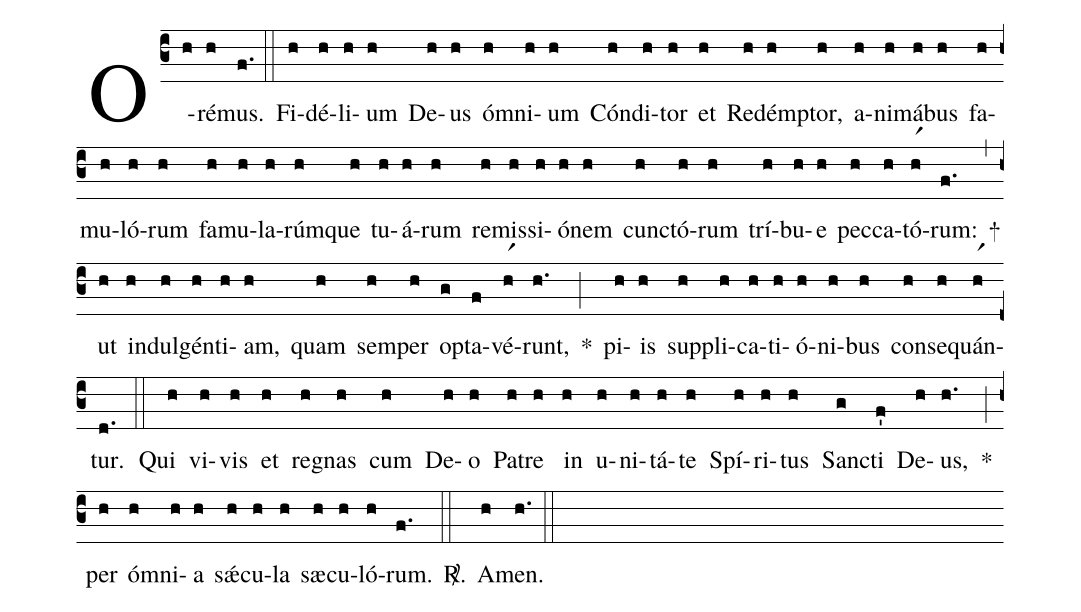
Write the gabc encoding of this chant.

%%
(c3)
O(h)ré(h)mus.(f.) (::)

Fi(h)dé(h)li(h)um(h) De(h)us(h) óm(h)ni(h)um(h) Cón(h)di(h)tor(h) et(h) Red(h)émp(h)tor,(h) a(h)ni(h)má(h)bus(h) fa(h)mu(h)ló(h)rum(h) fa(h)mu(h)la(h)rúm(h)que(h) tu(h)á(h)rum(h) re(h)mis(h)si(h)ó(h)nem(h) cunc(h)tó(h)rum(h) trí(h)bu(h)e(h) pec(h)ca(h)tó(hr1)rum:(f.) +(,)
ut(h) in(h)dul(h)gén(h)ti(h)am,(h) quam(h) sem(h)per(h) op(g)ta(f)vé(hr1)runt,(h.) *(;)
pi(h)is(h) sup(h)pli(h)ca(h)ti(h)ó(h)ni(h)bus(h) con(h)se(h)quán(hr1)tur.(d.) (::)

Qui(h) vi(h)vis(h) et(h) re(h)gnas(h) cum(h) De(h)o(h) Pa(h)tre(h) in(h) u(h)ni(h)tá(h)te(h) Spí(h)ri(h)tus(h) Sanc(g)ti(f') De(h)us,(h.) *(;)
per(h) óm(h)ni(h)a(h) sǽ(h)cu(h)la(h) sæ(h)cu(h)ló(h)rum.(f.) <sp>R/</sp>.(::)
A(h)men.(h.) (::)
